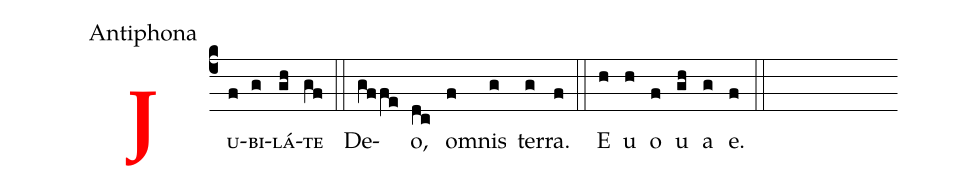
office-part: Antiphona;
%%
<v>\bf\textcolor{red}{J}</v><v>\sc{u}</v>(c4f)<v>\sc{bi}</v>(g)<v>\sc{lá}</v>(gh)<v>\sc{te}</v>(gf) (::) De(gffe)o,(dc) om(f)nis(g) ter(g)ra.(f)  (::) E(h) u(h) o(f) u(gh) a(g) e.(f) (::)
